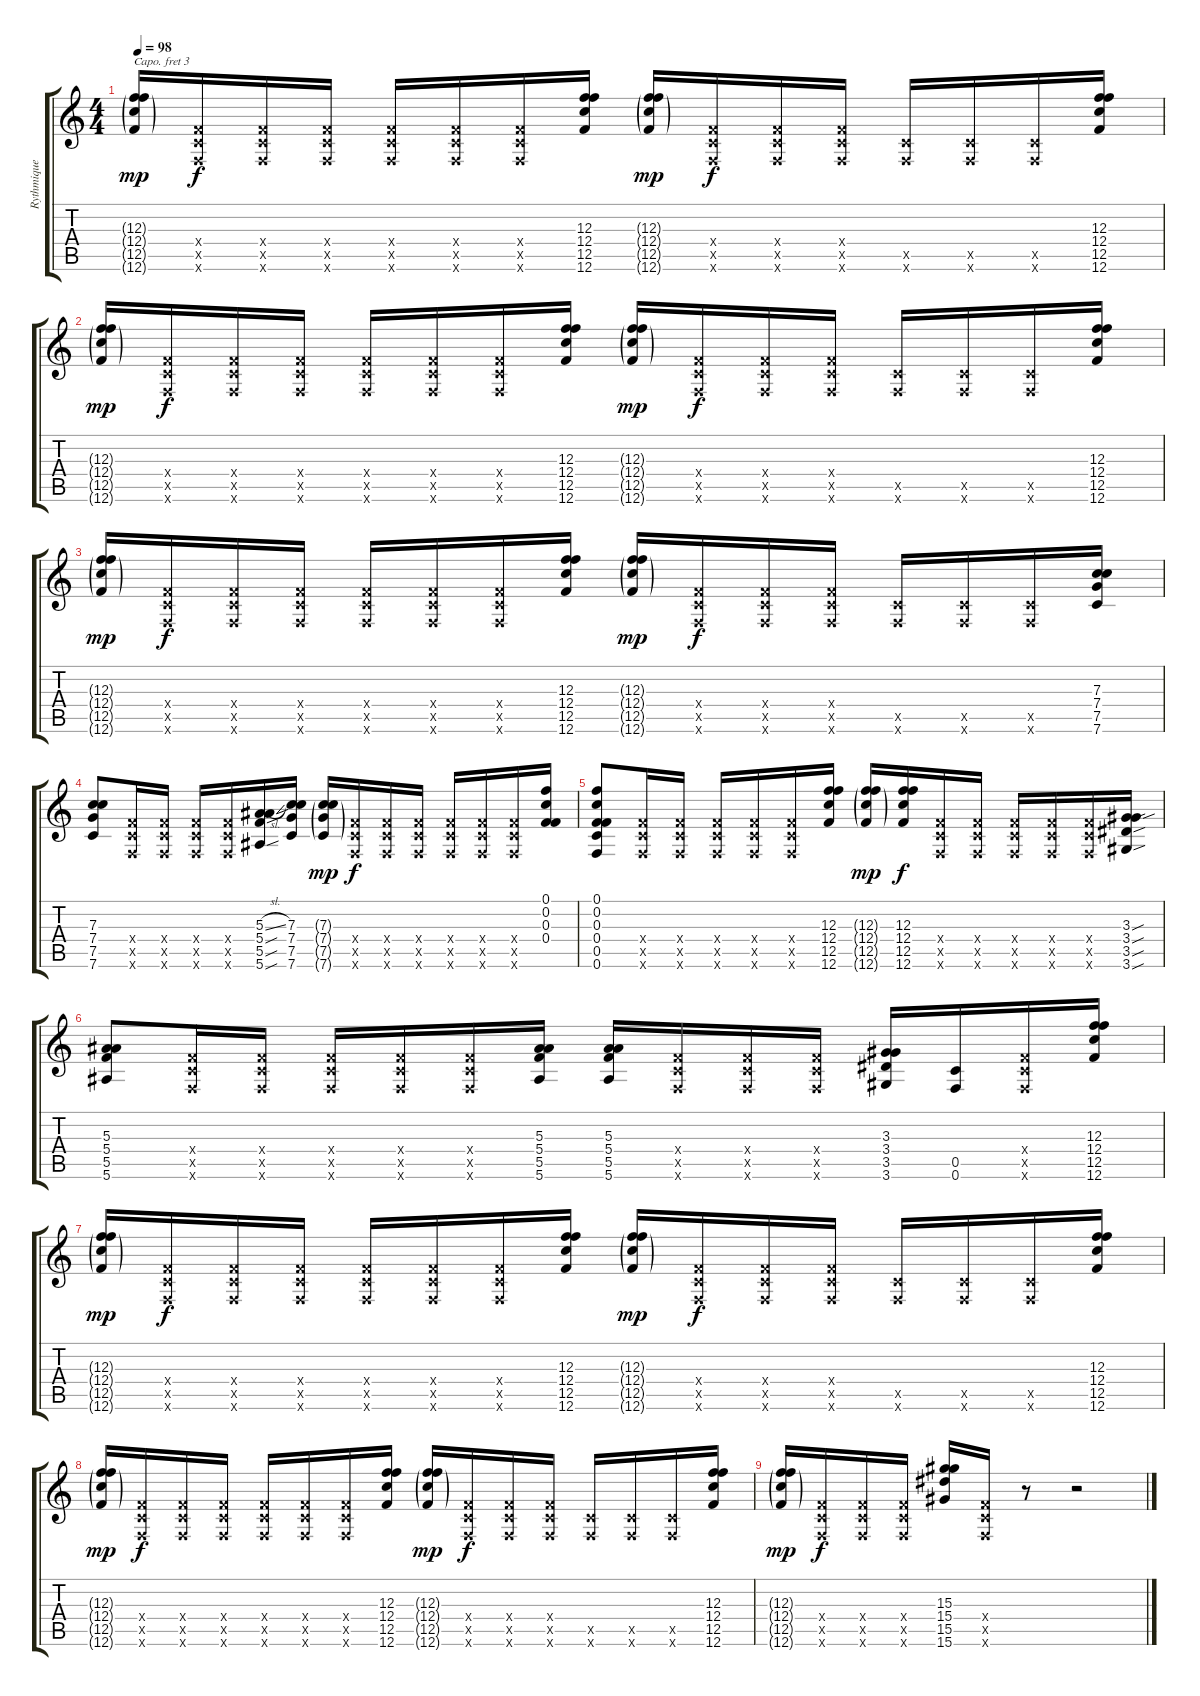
\track ("Rythmique 2" "Rythmique ") {instrument acousticguitarnylon}
\staff {score tabs}
\capo 3
\tuning (D4 A3 D3 D3 A2 D2) {hide}
\ts (4 4)
\tempo 98
\clef g2
\ks c
(12.3{g} 12.4{g} 12.5{g} 12.6{g}).16{dy mp} (0.4{x} 0.5{x} 0.6{x}).16{dy f} (0.4{x} 0.5{x} 0.6{x}).16 (0.4{x} 0.5{x} 0.6{x}).16 (0.4{x} 0.5{x} 0.6{x}).16 (0.4{x} 0.5{x} 0.6{x}).16 (0.4{x} 0.5{x} 0.6{x}).16 (12.3 12.4 12.5 12.6).16 (12.3{g} 12.4{g} 12.5{g} 12.6{g}).16{dy mp} (0.4{x} 0.5{x} 0.6{x}).16{dy f} (0.4{x} 0.5{x} 0.6{x}).16 (0.4{x} 0.5{x} 0.6{x}).16 (0.5{x} 0.6{x}).16 (0.5{x} 0.6{x}).16 (0.5{x} 0.6{x}).16 (12.3 12.4 12.5 12.6).16 |
(12.3{g} 12.4{g} 12.5{g} 12.6{g}).16{dy mp} (0.4{x} 0.5{x} 0.6{x}).16{dy f} (0.4{x} 0.5{x} 0.6{x}).16 (0.4{x} 0.5{x} 0.6{x}).16 (0.4{x} 0.5{x} 0.6{x}).16 (0.4{x} 0.5{x} 0.6{x}).16 (0.4{x} 0.5{x} 0.6{x}).16 (12.3 12.4 12.5 12.6).16 (12.3{g} 12.4{g} 12.5{g} 12.6{g}).16{dy mp} (0.4{x} 0.5{x} 0.6{x}).16{dy f} (0.4{x} 0.5{x} 0.6{x}).16 (0.4{x} 0.5{x} 0.6{x}).16 (0.5{x} 0.6{x}).16 (0.5{x} 0.6{x}).16 (0.5{x} 0.6{x}).16 (12.3 12.4 12.5 12.6).16 |
(12.3{g} 12.4{g} 12.5{g} 12.6{g}).16{dy mp} (0.4{x} 0.5{x} 0.6{x}).16{dy f} (0.4{x} 0.5{x} 0.6{x}).16 (0.4{x} 0.5{x} 0.6{x}).16 (0.4{x} 0.5{x} 0.6{x}).16 (0.4{x} 0.5{x} 0.6{x}).16 (0.4{x} 0.5{x} 0.6{x}).16 (12.3 12.4 12.5 12.6).16 (12.3{g} 12.4{g} 12.5{g} 12.6{g}).16{dy mp} (0.4{x} 0.5{x} 0.6{x}).16{dy f} (0.4{x} 0.5{x} 0.6{x}).16 (0.4{x} 0.5{x} 0.6{x}).16 (0.5{x} 0.6{x}).16 (0.5{x} 0.6{x}).16 (0.5{x} 0.6{x}).16 (7.3 7.4 7.5 7.6).16 |
(7.3 7.4 7.5 7.6).8 (0.4{x} 0.5{x} 0.6{x}).16 (0.4{x} 0.5{x} 0.6{x}).16 (0.4{x} 0.5{x} 0.6{x}).16 (0.4{x} 0.5{x} 0.6{x}).16 (5.3{sl} 5.4{sou} 5.5{sou} 5.6{sou}).16 (7.3 7.4 7.5 7.6).16 (7.3{g} 7.4{g} 7.5{g} 7.6{g}).16{dy mp} (0.4{x} 0.5{x} 0.6{x}).16{dy f} (0.4{x} 0.5{x} 0.6{x}).16 (0.4{x} 0.5{x} 0.6{x}).16 (0.4{x} 0.5{x} 0.6{x}).16 (0.4{x} 0.5{x} 0.6{x}).16 (0.4{x} 0.5{x} 0.6{x}).16 (0.1 0.2 0.3 0.4).16 |
(0.1 0.2 0.3 0.4 0.5 0.6).8 (0.4{x} 0.5{x} 0.6{x}).16 (0.4{x} 0.5{x} 0.6{x}).16 (0.4{x} 0.5{x} 0.6{x}).16 (0.4{x} 0.5{x} 0.6{x}).16 (0.4{x} 0.5{x} 0.6{x}).16 (12.3 12.4 12.5 12.6).16 (12.3{g} 12.4{g} 12.5{g} 12.6{g}).16{dy mp} (12.3 12.4 12.5 12.6).16{dy f} (0.4{x} 0.5{x} 0.6{x}).16 (0.4{x} 0.5{x} 0.6{x}).16 (0.4{x} 0.5{x} 0.6{x}).16 (0.4{x} 0.5{x} 0.6{x}).16 (0.4{x} 0.5{x} 0.6{x}).16 (3.3{sou} 3.4{sou} 3.5{sou} 3.6{sou}).16 |
(5.3 5.4 5.5 5.6).8 (0.4{x} 0.5{x} 0.6{x}).16 (0.4{x} 0.5{x} 0.6{x}).16 (0.4{x} 0.5{x} 0.6{x}).16 (0.4{x} 0.5{x} 0.6{x}).16 (0.4{x} 0.5{x} 0.6{x}).16 (5.3 5.4 5.5 5.6).16 (5.3 5.4 5.5 5.6).16 (0.4{x} 0.5{x} 0.6{x}).16 (0.4{x} 0.5{x} 0.6{x}).16 (0.4{x} 0.5{x} 0.6{x}).16 (3.3 3.4 3.5 3.6).16 (0.5 0.6).16 (0.4{x} 0.5{x} 0.6{x}).16 (12.3 12.4 12.5 12.6).16 |
(12.3{g} 12.4{g} 12.5{g} 12.6{g}).16{dy mp} (0.4{x} 0.5{x} 0.6{x}).16{dy f} (0.4{x} 0.5{x} 0.6{x}).16 (0.4{x} 0.5{x} 0.6{x}).16 (0.4{x} 0.5{x} 0.6{x}).16 (0.4{x} 0.5{x} 0.6{x}).16 (0.4{x} 0.5{x} 0.6{x}).16 (12.3 12.4 12.5 12.6).16 (12.3{g} 12.4{g} 12.5{g} 12.6{g}).16{dy mp} (0.4{x} 0.5{x} 0.6{x}).16{dy f} (0.4{x} 0.5{x} 0.6{x}).16 (0.4{x} 0.5{x} 0.6{x}).16 (0.5{x} 0.6{x}).16 (0.5{x} 0.6{x}).16 (0.5{x} 0.6{x}).16 (12.3 12.4 12.5 12.6).16 |
(12.3{g} 12.4{g} 12.5{g} 12.6{g}).16{dy mp} (0.4{x} 0.5{x} 0.6{x}).16{dy f} (0.4{x} 0.5{x} 0.6{x}).16 (0.4{x} 0.5{x} 0.6{x}).16 (0.4{x} 0.5{x} 0.6{x}).16 (0.4{x} 0.5{x} 0.6{x}).16 (0.4{x} 0.5{x} 0.6{x}).16 (12.3 12.4 12.5 12.6).16 (12.3{g} 12.4{g} 12.5{g} 12.6{g}).16{dy mp} (0.4{x} 0.5{x} 0.6{x}).16{dy f} (0.4{x} 0.5{x} 0.6{x}).16 (0.4{x} 0.5{x} 0.6{x}).16 (0.5{x} 0.6{x}).16 (0.5{x} 0.6{x}).16 (0.5{x} 0.6{x}).16 (12.3 12.4 12.5 12.6).16 |
(12.3{g} 12.4{g} 12.5{g} 12.6{g}).16{dy mp} (0.4{x} 0.5{x} 0.6{x}).16{dy f} (0.4{x} 0.5{x} 0.6{x}).16 (0.4{x} 0.5{x} 0.6{x}).16 (15.3 15.4 15.5 15.6).16 (0.4{x} 0.5{x} 0.6{x}).16 r.8 r.2
